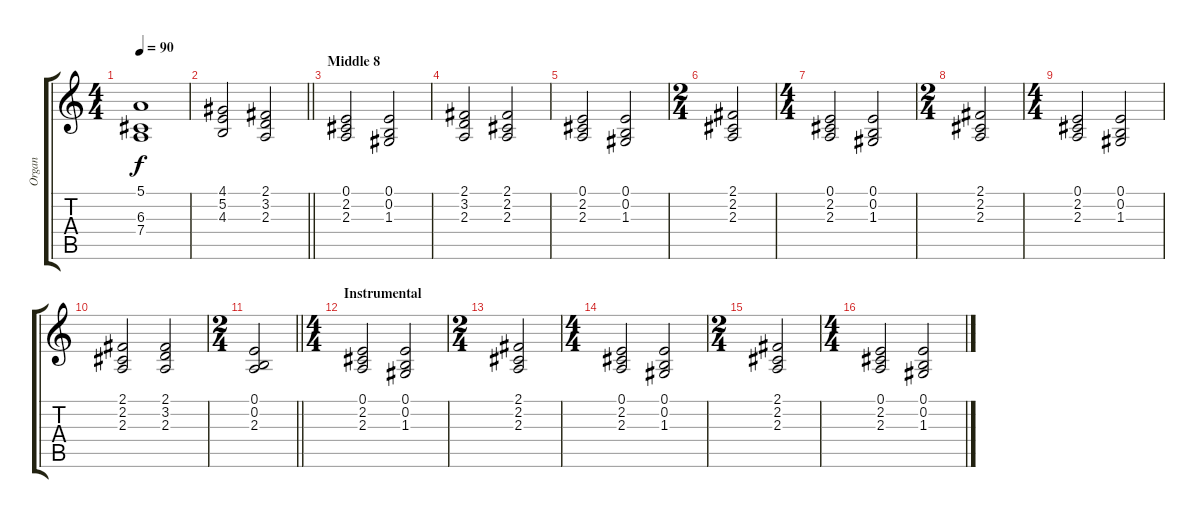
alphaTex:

\track ("Organ" "Organ") {instrument percussiveorgan}
\staff {score tabs}
\tuning (E4 B3 G3 D3 A2 E2) {hide}
\ts (4 4)
\tempo 90
\clef g2
\ks c
(5.1 6.3 7.4).1{dy f} |
\barLineRight lightlight
(4.1 5.2 4.3).2 (2.1 3.2 2.3).2 |
\section ("" "Middle 8")
(0.1 2.2 2.3).2 (0.1 0.2 1.3).2 |
(2.1 3.2 2.3).2 (2.1 2.2 2.3).2 |
(0.1 2.2 2.3).2 (0.1 0.2 1.3).2 |
\ts (2 4)
(2.1 2.2 2.3).2 |
\ts (4 4)
(0.1 2.2 2.3).2 (0.1 0.2 1.3).2 |
\ts (2 4)
(2.1 2.2 2.3).2 |
\ts (4 4)
(0.1 2.2 2.3).2 (0.1 0.2 1.3).2 |
(2.1 2.2 2.3).2 (2.1 3.2 2.3).2 |
\ts (2 4)
\barLineRight lightlight
(0.1 0.2 2.3).2 |
\ts (4 4)
\section ("" "Instrumental")
(0.1 2.2 2.3).2 (0.1 0.2 1.3).2 |
\ts (2 4)
(2.1 2.2 2.3).2 |
\ts (4 4)
(0.1 2.2 2.3).2 (0.1 0.2 1.3).2 |
\ts (2 4)
(2.1 2.2 2.3).2 |
\ts (4 4)
(0.1 2.2 2.3).2 (0.1 0.2 1.3).2
